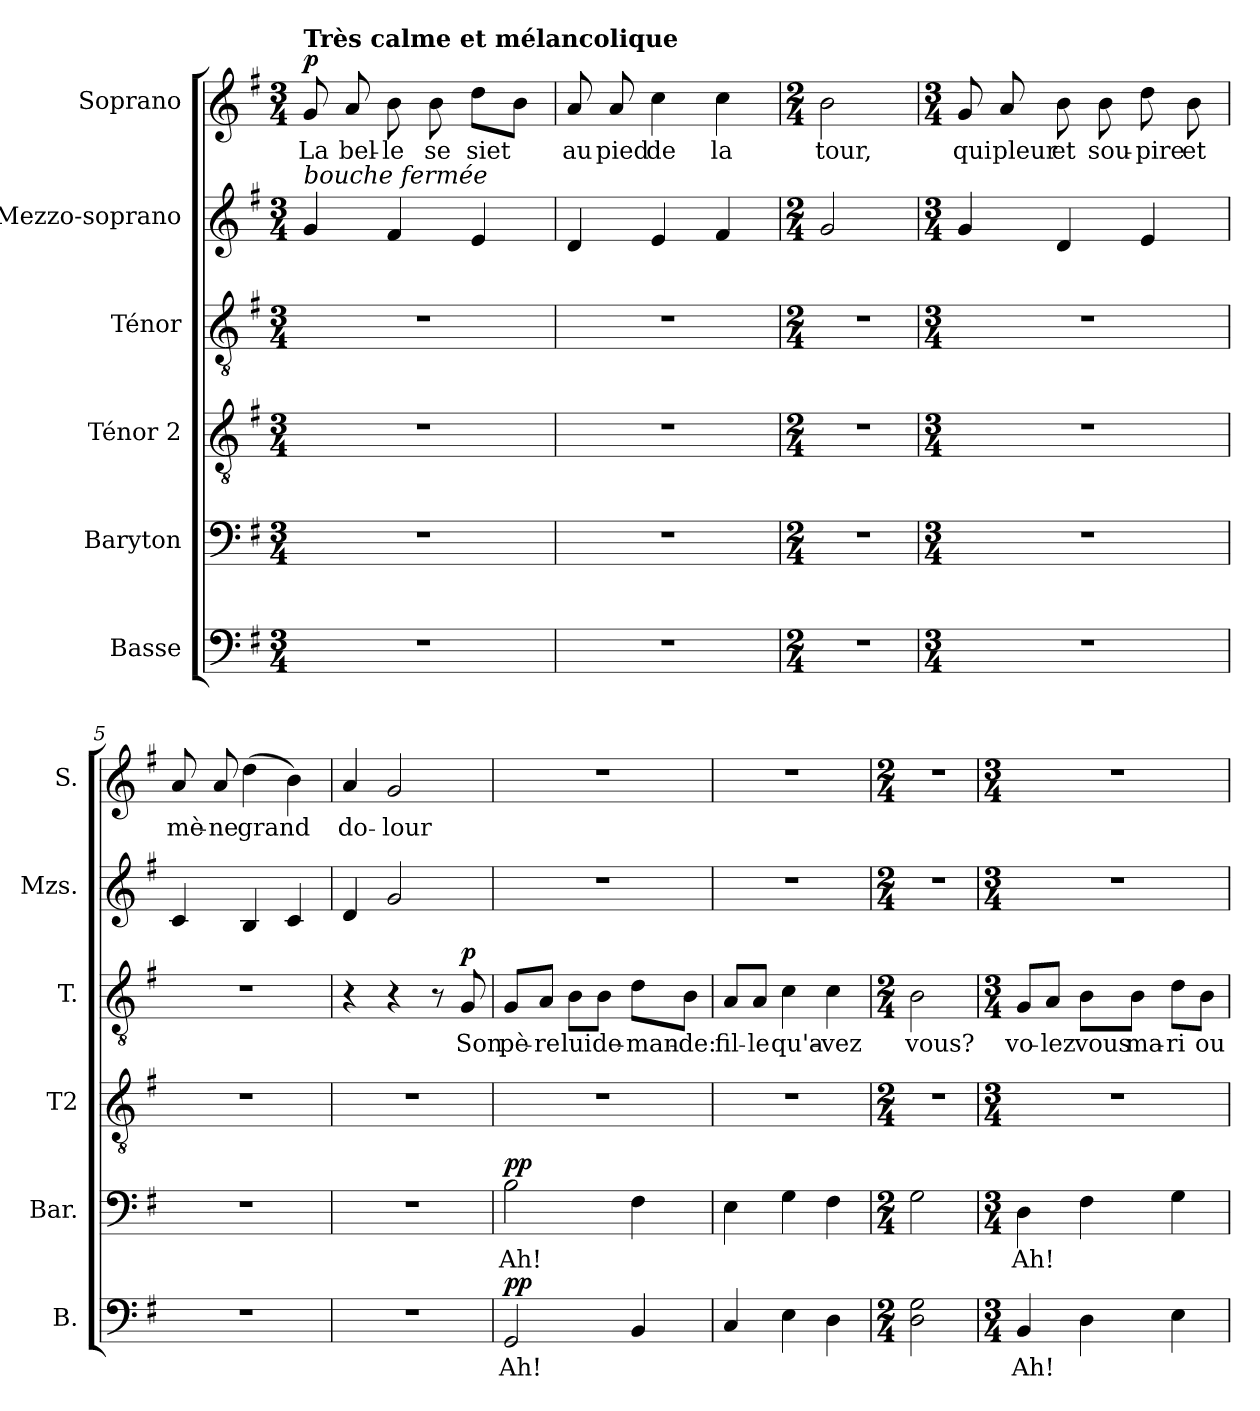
**kern	**text	**dynam	**kern	**text	**dynam	**kern	**kern	**text	**dynam	**kern	**kern	**text	**dynam
*part6	*part6	*part6	*part5	*part5	*part5	*part4	*part3	*part3	*part3	*part2	*part1	*part1	*part1
*staff6	*staff6	*staff6	*staff5	*staff5	*staff5	*staff4	*staff3	*staff3	*staff3	*staff2	*staff1	*staff1	*staff1
*I"Basse	*	*	*I"Baryton	*	*	*I"Ténor 2	*I"Ténor	*	*	*I"Mezzo-soprano	*I"Soprano	*	*
*I'B.	*	*	*I'Bar.	*	*	*I'T2	*I'T.	*	*	*I'Mzs.	*I'S.	*	*
*clefF4	*	*	*clefF4	*	*	*clefGv2	*clefGv2	*	*	*clefG2	*clefG2	*	*
*k[f#]	*	*	*k[f#]	*	*	*k[f#]	*k[f#]	*	*	*k[f#]	*k[f#]	*	*
*M3/4	*	*	*M3/4	*	*	*M3/4	*M3/4	*	*	*M3/4	*M3/4	*	*
*MM66	*	*	*MM66	*	*	*MM66	*MM66	*	*	*MM66	*MM66	*	*
=1	=1	=1	=1	=1	=1	=1	=1	=1	=1	=1	=1	=1	=1
!	!	!	!	!	!	!	!	!	!	!	!LO:TX:B:t=Très calme et mélancolique	!	!
!	!	!	!	!	!	!	!	!	!	!LO:TX:a:i:t=bouche fermée	!	!	!
!	!	!	!	!	!	!	!	!	!	!	!	!LO:LY:b	!LO:DY:a
2.r	.	.	2.r	.	.	2.r	2.r	.	.	4g/	8g/	La	p
!	!	!	!	!	!	!	!	!	!	!	!	!LO:LY:b	!
.	.	.	.	.	.	.	.	.	.	.	8a/	bel-	.
!	!	!	!	!	!	!	!	!	!	!	!	!LO:LY:b	!
.	.	.	.	.	.	.	.	.	.	4f#/	8b\	-le	.
!	!	!	!	!	!	!	!	!	!	!	!	!LO:LY:b	!
.	.	.	.	.	.	.	.	.	.	.	8b\	se	.
!	!	!	!	!	!	!	!	!	!	!	!	!LO:LY:b	!
.	.	.	.	.	.	.	.	.	.	4e/	8dd\L	siet	.
.	.	.	.	.	.	.	.	.	.	.	8b\J	.	.
=2	=2	=2	=2	=2	=2	=2	=2	=2	=2	=2	=2	=2	=2
!	!	!	!	!	!	!	!	!	!	!	!	!LO:LY:b	!
2.r	.	.	2.r	.	.	2.r	2.r	.	.	4d/	8a/	au	.
!	!	!	!	!	!	!	!	!	!	!	!	!LO:LY:b	!
.	.	.	.	.	.	.	.	.	.	.	8a/	pied	.
!	!	!	!	!	!	!	!	!	!	!	!	!LO:LY:b	!
.	.	.	.	.	.	.	.	.	.	4e/	4cc\	de	.
!	!	!	!	!	!	!	!	!	!	!	!	!LO:LY:b	!
.	.	.	.	.	.	.	.	.	.	4f#/	4cc\	la	.
=3	=3	=3	=3	=3	=3	=3	=3	=3	=3	=3	=3	=3	=3
*M2/4	*	*	*M2/4	*	*	*M2/4	*M2/4	*	*	*M2/4	*M2/4	*	*
!	!	!	!	!	!	!	!	!	!	!	!	!LO:LY:b	!
2r	.	.	2r	.	.	2r	2r	.	.	2g/	2b\	tour,	.
=4	=4	=4	=4	=4	=4	=4	=4	=4	=4	=4	=4	=4	=4
*M3/4	*	*	*M3/4	*	*	*M3/4	*M3/4	*	*	*M3/4	*M3/4	*	*
!	!	!	!	!	!	!	!	!	!	!	!	!LO:LY:b	!
2.r	.	.	2.r	.	.	2.r	2.r	.	.	4g/	8g/	qui	.
!	!	!	!	!	!	!	!	!	!	!	!	!LO:LY:b	!
.	.	.	.	.	.	.	.	.	.	.	8a/	pleur	.
!	!	!	!	!	!	!	!	!	!	!	!	!LO:LY:b	!
.	.	.	.	.	.	.	.	.	.	4d/	8b\	et	.
!	!	!	!	!	!	!	!	!	!	!	!	!LO:LY:b	!
.	.	.	.	.	.	.	.	.	.	.	8b\	sou-	.
!	!	!	!	!	!	!	!	!	!	!	!	!LO:LY:b	!
.	.	.	.	.	.	.	.	.	.	4e/	8dd\	-pire	.
!	!	!	!	!	!	!	!	!	!	!	!	!LO:LY:b	!
.	.	.	.	.	.	.	.	.	.	.	8b\	et	.
=5	=5	=5	=5	=5	=5	=5	=5	=5	=5	=5	=5	=5	=5
!	!	!	!	!	!	!	!	!	!	!	!	!LO:LY:b	!
2.r	.	.	2.r	.	.	2.r	2.r	.	.	4c/	8a/	mè-	.
!	!	!	!	!	!	!	!	!	!	!	!	!LO:LY:b	!
.	.	.	.	.	.	.	.	.	.	.	8a/	-ne	.
!	!	!	!	!	!	!	!	!	!	!	!	!LO:LY:b	!
.	.	.	.	.	.	.	.	.	.	4B/	(>4dd\	grand	.
.	.	.	.	.	.	.	.	.	.	4c/	4b\)	.	.
=6	=6	=6	=6	=6	=6	=6	=6	=6	=6	=6	=6	=6	=6
!	!	!	!	!	!	!	!	!	!	!	!	!LO:LY:b	!
2.r	.	.	2.r	.	.	2.r	4r	.	.	4d/	4a/	do-	.
!	!	!	!	!	!	!	!	!	!	!	!	!LO:LY:b	!
.	.	.	.	.	.	.	4r	.	.	2g/	2g/	-lour	.
.	.	.	.	.	.	.	8r	.	.	.	.	.	.
!	!	!	!	!	!	!	!	!LO:LY:b	!LO:DY:a	!	!	!	!
.	.	.	.	.	.	.	8G/	Son	p	.	.	.	.
!!LO:LB:g=z
=7	=7	=7	=7	=7	=7	=7	=7	=7	=7	=7	=7	=7	=7
!	!LO:LY:b	!LO:DY:a	!	!LO:LY:b	!LO:DY:a	!	!	!LO:LY:b	!	!	!	!	!
2GG/	Ah!	pp	2B\	Ah!	pp	2.r	8G/L	pè-	.	2.r	2.r	.	.
!	!	!	!	!	!	!	!	!LO:LY:b	!	!	!	!	!
.	.	.	.	.	.	.	8A/J	-re	.	.	.	.	.
!	!	!	!	!	!	!	!	!LO:LY:b	!	!	!	!	!
.	.	.	.	.	.	.	8B\L	lui	.	.	.	.	.
!	!	!	!	!	!	!	!	!LO:LY:b	!	!	!	!	!
.	.	.	.	.	.	.	8B\J	de-	.	.	.	.	.
!	!	!	!	!	!	!	!	!LO:LY:b	!	!	!	!	!
4BB/	.	.	4F#\	.	.	.	8d\L	-man-	.	.	.	.	.
!	!	!	!	!	!	!	!	!LO:LY:b	!	!	!	!	!
.	.	.	.	.	.	.	8B\J	-de:	.	.	.	.	.
=8	=8	=8	=8	=8	=8	=8	=8	=8	=8	=8	=8	=8	=8
!	!	!	!	!	!	!	!	!LO:LY:b	!	!	!	!	!
4C/	.	.	4E\	.	.	2.r	8A/L	fil-	.	2.r	2.r	.	.
!	!	!	!	!	!	!	!	!LO:LY:b	!	!	!	!	!
.	.	.	.	.	.	.	8A/J	-le	.	.	.	.	.
!	!	!	!	!	!	!	!	!LO:LY:b	!	!	!	!	!
4E\	.	.	4G\	.	.	.	4c\	qu'a-	.	.	.	.	.
!	!	!	!	!	!	!	!	!LO:LY:b	!	!	!	!	!
4D\	.	.	4F#\	.	.	.	4c\	-vez	.	.	.	.	.
=9	=9	=9	=9	=9	=9	=9	=9	=9	=9	=9	=9	=9	=9
*M2/4	*	*	*M2/4	*	*	*M2/4	*M2/4	*	*	*M2/4	*M2/4	*	*
!	!	!	!	!	!	!	!	!LO:LY:b	!	!	!	!	!
2D\ 2G\	.	.	2G\	.	.	2r	2B\	vous?	.	2r	2r	.	.
=10	=10	=10	=10	=10	=10	=10	=10	=10	=10	=10	=10	=10	=10
*M3/4	*	*	*M3/4	*	*	*M3/4	*M3/4	*	*	*M3/4	*M3/4	*	*
!	!LO:LY:b	!	!	!LO:LY:b	!	!	!	!LO:LY:b	!	!	!	!	!
4BB/	Ah!	.	4D\	Ah!	.	2.r	8G/L	vo-	.	2.r	2.r	.	.
!	!	!	!	!	!	!	!	!LO:LY:b	!	!	!	!	!
.	.	.	.	.	.	.	8A/J	-lez	.	.	.	.	.
!	!	!	!	!	!	!	!	!LO:LY:b	!	!	!	!	!
4D\	.	.	4F#\	.	.	.	8B\L	vous	.	.	.	.	.
!	!	!	!	!	!	!	!	!LO:LY:b	!	!	!	!	!
.	.	.	.	.	.	.	8B\J	ma-	.	.	.	.	.
!	!	!	!	!	!	!	!	!LO:LY:b	!	!	!	!	!
4E\	.	.	4G\	.	.	.	8d\L	-ri	.	.	.	.	.
!	!	!	!	!	!	!	!	!LO:LY:b	!	!	!	!	!
.	.	.	.	.	.	.	8B\J	ou	.	.	.	.	.
=	=	=	=	=	=	=	=	=	=	=	=	=	=
*-	*-	*-	*-	*-	*-	*-	*-	*-	*-	*-	*-	*-	*-
